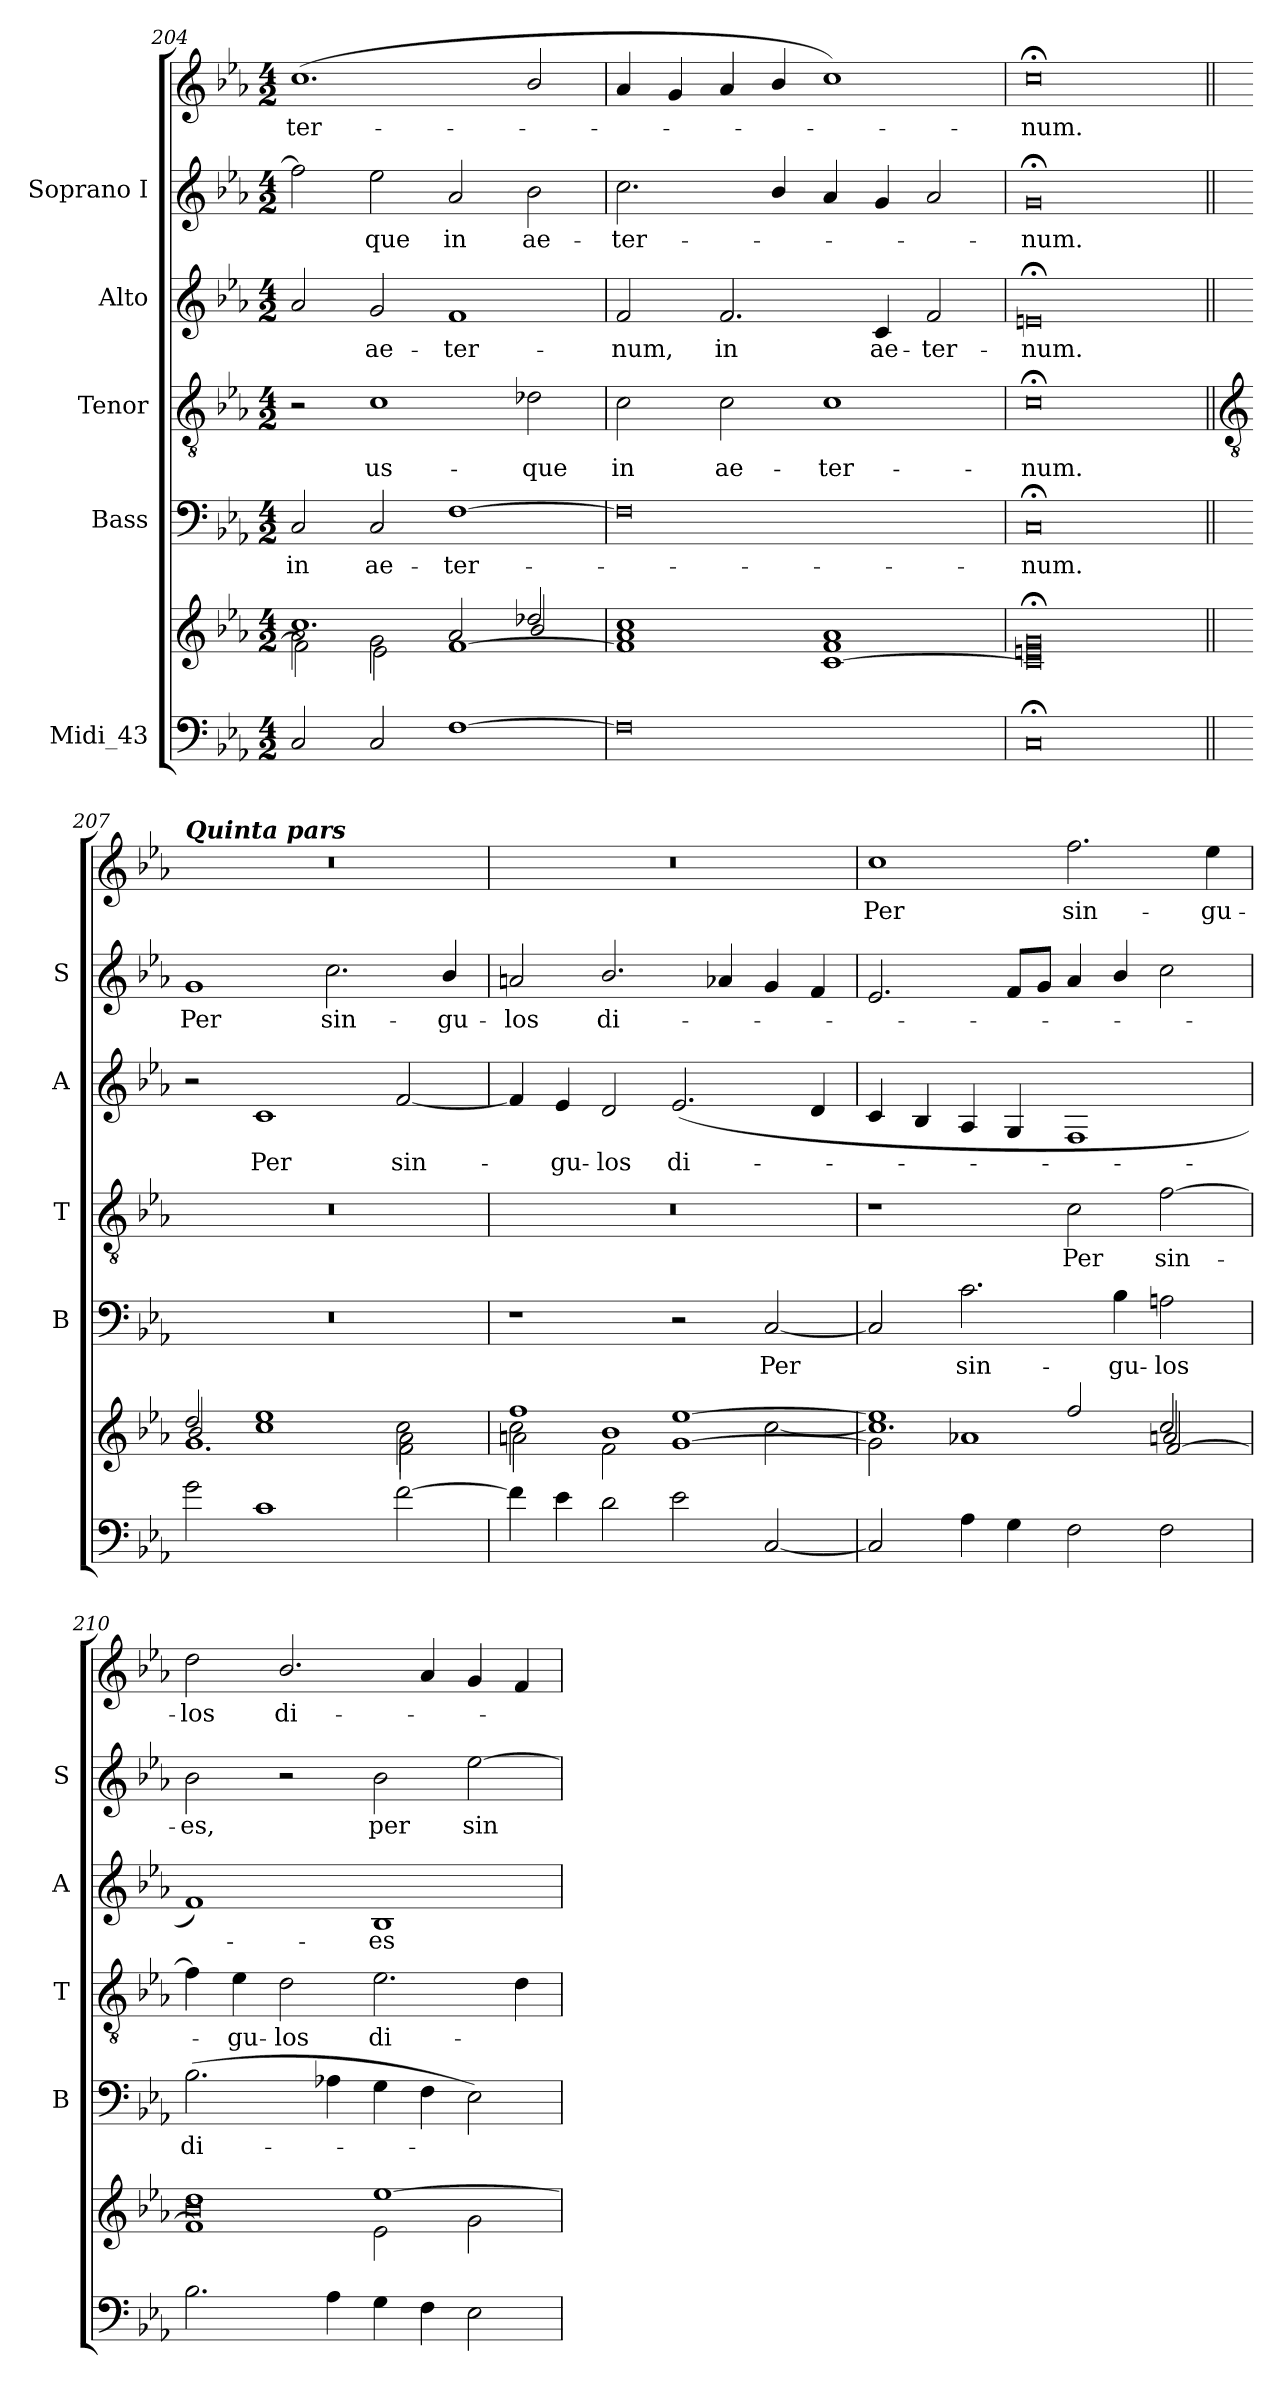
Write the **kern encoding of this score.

**kern	**kern	**kern	**text	**kern	**text	**kern	**text	**kern	**text	**kern	**text
*part5	*part5	*part4	*part4	*part3	*part3	*part2	*part2	*part1	*part1	*part1	*part1
*staff7	*staff6	*staff5	*staff5	*staff4	*staff4	*staff3	*staff3	*staff2	*staff2	*staff1	*staff1
*I"Midi_43	*	*I"Bass	*	*I"Tenor	*	*I"Alto	*	*I"Soprano I	*	*	*
*	*	*I'B	*	*I'T	*	*I'A	*	*I'S	*	*	*
*clefF4	*clefG2	*clefF4	*	*clefGv2	*	*clefG2	*	*clefG2	*	*clefG2	*
*k[b-e-a-]	*k[b-e-a-]	*k[b-e-a-]	*	*k[b-e-a-]	*	*k[b-e-a-]	*	*k[b-e-a-]	*	*k[b-e-a-]	*
*E-:	*E-:	*E-:	*	*E-:	*	*E-:	*	*E-:	*	*E-:	*
*M4/2	*M4/2	*M4/2	*	*M4/2	*	*M4/2	*	*M4/2	*	*M4/2	*
=204	=204	=204	=204	=204	=204	=204	=204	=204	=204	=204	=204
*	*^	*	*	*	*	*	*	*	*	*	*
*	*	*^	*	*	*	*	*	*	*	*	*	*
!	!	!	!	!	!LO:LY:b	!	!	!	!	!	!	!	!LO:LY:b
2C	1.cc/	2a-\	2f\]	2C	in	2r	.	2a-/	.	2ff]	.	(<1.cc	ter-
!	!	!	!	!	!LO:LY:b	!	!LO:LY:b	!	!LO:LY:b	!	!LO:LY:b	!	!
2C	.	2g\	2e-\	2C	ae-	1c	us-	2g	ae-	2ee-	que	.	.
!	!	!	!	!	!LO:LY:b	!	!	!	!LO:LY:b	!	!LO:LY:b	!	!
[1F	.	2a-/	[1f\	[1F	-ter-	.	.	1f	-ter-	2a-	in	.	.
!	!	!	!	!	!	!	!LO:LY:b	!	!	!	!LO:LY:b	!	!
.	2dd-X/	2b-/	.	.	.	2d-X	-que	.	.	2b-	ae-	2b-/	.
=205	=205	=205	=205	=205	=205	=205	=205	=205	=205	=205	=205	=205	=205
!	!	!	!	!	!	!	!LO:LY:b	!	!LO:LY:b	!	!LO:LY:b	!	!
0F]	1cc/	1a-\	1f\]	0F]	.	2c	in	2f	-num,	2.cc	-ter-	4a-	.
.	.	.	.	.	.	.	.	.	.	.	.	4g/	.
!	!	!	!	!	!	!	!LO:LY:b	!	!LO:LY:b	!	!	!	!
.	.	.	.	.	.	2c	ae-	2.f	in	.	.	4a-	.
.	.	.	.	.	.	.	.	.	.	4b-/	.	4b-/	.
!	!	!	!	!	!	!	!LO:LY:b	!	!	!	!	!	!
.	1a-/	1f\	[1c\	.	.	1c	-ter-	.	.	4a-/	.	1cc/)	.
!	!	!	!	!	!	!	!	!	!LO:LY:b	!	!	!	!
.	.	.	.	.	.	.	.	4c	ae-	4g/	.	.	.
!	!	!	!	!	!	!	!	!	!LO:LY:b	!	!	!	!
.	.	.	.	.	.	.	.	2f	-ter-	2a-/	.	.	.
=206	=206	=206	=206	=206	=206	=206	=206	=206	=206	=206	=206	=206	=206
!	!	!	!	!	!LO:LY:b	!	!LO:LY:b	!	!LO:LY:b	!	!LO:LY:b	!	!LO:LY:b
0C;	0g;</	0en\	0c\]	0C;<	num.	0c;<	-num.	0en;<	-num.	0g;<	num.	0cc;<	num.
!!LO:LB:g=z
=207||	=207||	=207||	=207||	=207||	=207||	=207||	=207||	=207||	=207||	=207||	=207||	=207||	=207||
*	*	*	*	*	*	*clefGv2	*	*	*	*	*	*	*
!	!	!	!	!	!	!	!	!	!	!	!	!LO:TX:a:Bi:t=Quinta pars	!
!	!	!	!	!	!	!	!	!	!	!	!LO:LY:b	!	!
2g	2dd/	2b-/	1.g\	0r	.	0r	.	2r	.	1g	Per	0r	.
!	!	!	!	!	!	!	!	!	!LO:LY:b	!	!	!	!
1c	1ee-/	1cc\	.	.	.	.	.	1c	Per	.	.	.	.
!	!	!	!	!	!	!	!	!	!	!	!LO:LY:b	!	!
.	.	.	.	.	.	.	.	.	.	2.cc	sin-	.	.
!	!	!	!	!	!	!	!	!	!LO:LY:b	!	!	!	!
[2f	2cc\	2a-\	2f\	.	.	.	.	[2f	sin-	.	.	.	.
!	!	!	!	!	!	!	!	!	!	!	!LO:LY:b	!	!
.	.	.	.	.	.	.	.	.	.	4b-/	-gu-	.	.
=208	=208	=208	=208	=208	=208	=208	=208	=208	=208	=208	=208	=208	=208
!	!	!	!	!	!	!	!	!	!	!	!LO:LY:b	!	!
4f]	1ff/	2cc\	2an\	1r	.	0r	.	4f]	.	2an	-los	0r	.
!	!	!	!	!	!	!	!	!	!LO:LY:b	!	!	!	!
4e-	.	.	.	.	.	.	.	4e-	gu-	.	.	.	.
!	!	!	!	!	!	!	!	!	!LO:LY:b	!	!LO:LY:b	!	!
2d	.	1b-\	2f\	.	.	.	.	2d	-los	2.b-/	di-	.	.
!	!	!	!	!	!	!	!	!	!LO:LY:b	!	!	!	!
2e-	[1ee-/	.	[1g\	2r	.	.	.	(<2.e-	di-	.	.	.	.
.	.	.	.	.	.	.	.	.	.	4a-X	.	.	.
!	!	!	!	!	!LO:LY:b	!	!	!	!	!	!	!	!
[2C	.	[2cc\	.	[2C	Per	.	.	.	.	4g	.	.	.
.	.	.	.	.	.	.	.	4d	.	4f	.	.	.
=209	=209	=209	=209	=209	=209	=209	=209	=209	=209	=209	=209	=209	=209
!	!	!	!	!	!	!	!	!	!	!	!	!	!LO:LY:b
2C]	1ee-/]	1.cc\]	2g\]	2C]	.	1r	.	4c	.	2.e-	.	1cc	Per
.	.	.	.	.	.	.	.	4B-	.	.	.	.	.
!	!	!	!	!	!LO:LY:b	!	!	!	!	!	!	!	!
4A-	.	.	1a-X\	2.c	sin-	.	.	4A-	.	.	.	.	.
4G	.	.	.	.	.	.	.	4G	.	8fL	.	.	.
.	.	.	.	.	.	.	.	.	.	8gJ	.	.	.
!	!	!	!	!	!	!	!LO:LY:b	!	!	!	!	!	!LO:LY:b
2F	2ff/	.	.	.	.	2c	Per	1F	.	4a-	.	2.ff	sin-
!	!	!	!	!	!LO:LY:b	!	!	!	!	!	!	!	!
.	.	.	.	4B-	-gu-	.	.	.	.	4b-/	.	.	.
!	!	!	!	!	!LO:LY:b	!	!LO:LY:b	!	!	!	!	!	!
2F	2cc/	2an/	[2f/	2An	-los	[2f	sin-	.	.	2cc	.	.	.
!	!	!	!	!	!	!	!	!	!	!	!	!	!LO:LY:b
.	.	.	.	.	.	.	.	.	.	.	.	4ee-	-gu-
=210	=210	=210	=210	=210	=210	=210	=210	=210	=210	=210	=210	=210	=210
!	!	!	!	!	!LO:LY:b	!	!	!	!	!	!LO:LY:b	!	!LO:LY:b
2.B-	1dd/	0b-\	1f\]	(>2.B-	di-	4f]	.	1f)	.	2b-	es,	2dd	-los
!	!	!	!	!	!	!	!LO:LY:b	!	!	!	!	!	!
.	.	.	.	.	.	4e-	gu-	.	.	.	.	.	.
!	!	!	!	!	!	!	!LO:LY:b	!	!	!	!	!	!LO:LY:b
.	.	.	.	.	.	2d	-los	.	.	2r	.	2.b-/	di-
4A-	.	.	.	4A-X	.	.	.	.	.	.	.	.	.
!	!	!	!	!	!	!	!LO:LY:b	!	!LO:LY:b	!	!LO:LY:b	!	!
4G	[1ee-/	.	2e-\	4G	.	2.e-	di-	1B-	es	2b-	per	.	.
4F	.	.	.	4F	.	.	.	.	.	.	.	4a-/	.
!	!	!	!	!	!	!	!	!	!	!	!LO:LY:b	!	!
2E-	.	.	2g\	2E-)	.	.	.	.	.	[2ee-	sin-	4g	.
.	.	.	.	.	.	4d	.	.	.	.	.	4f	.
*	*v	*v	*v	*	*	*	*	*	*	*	*	*	*
=	=	=	=	=	=	=	=	=	=	=	=
*-	*-	*-	*-	*-	*-	*-	*-	*-	*-	*-	*-
